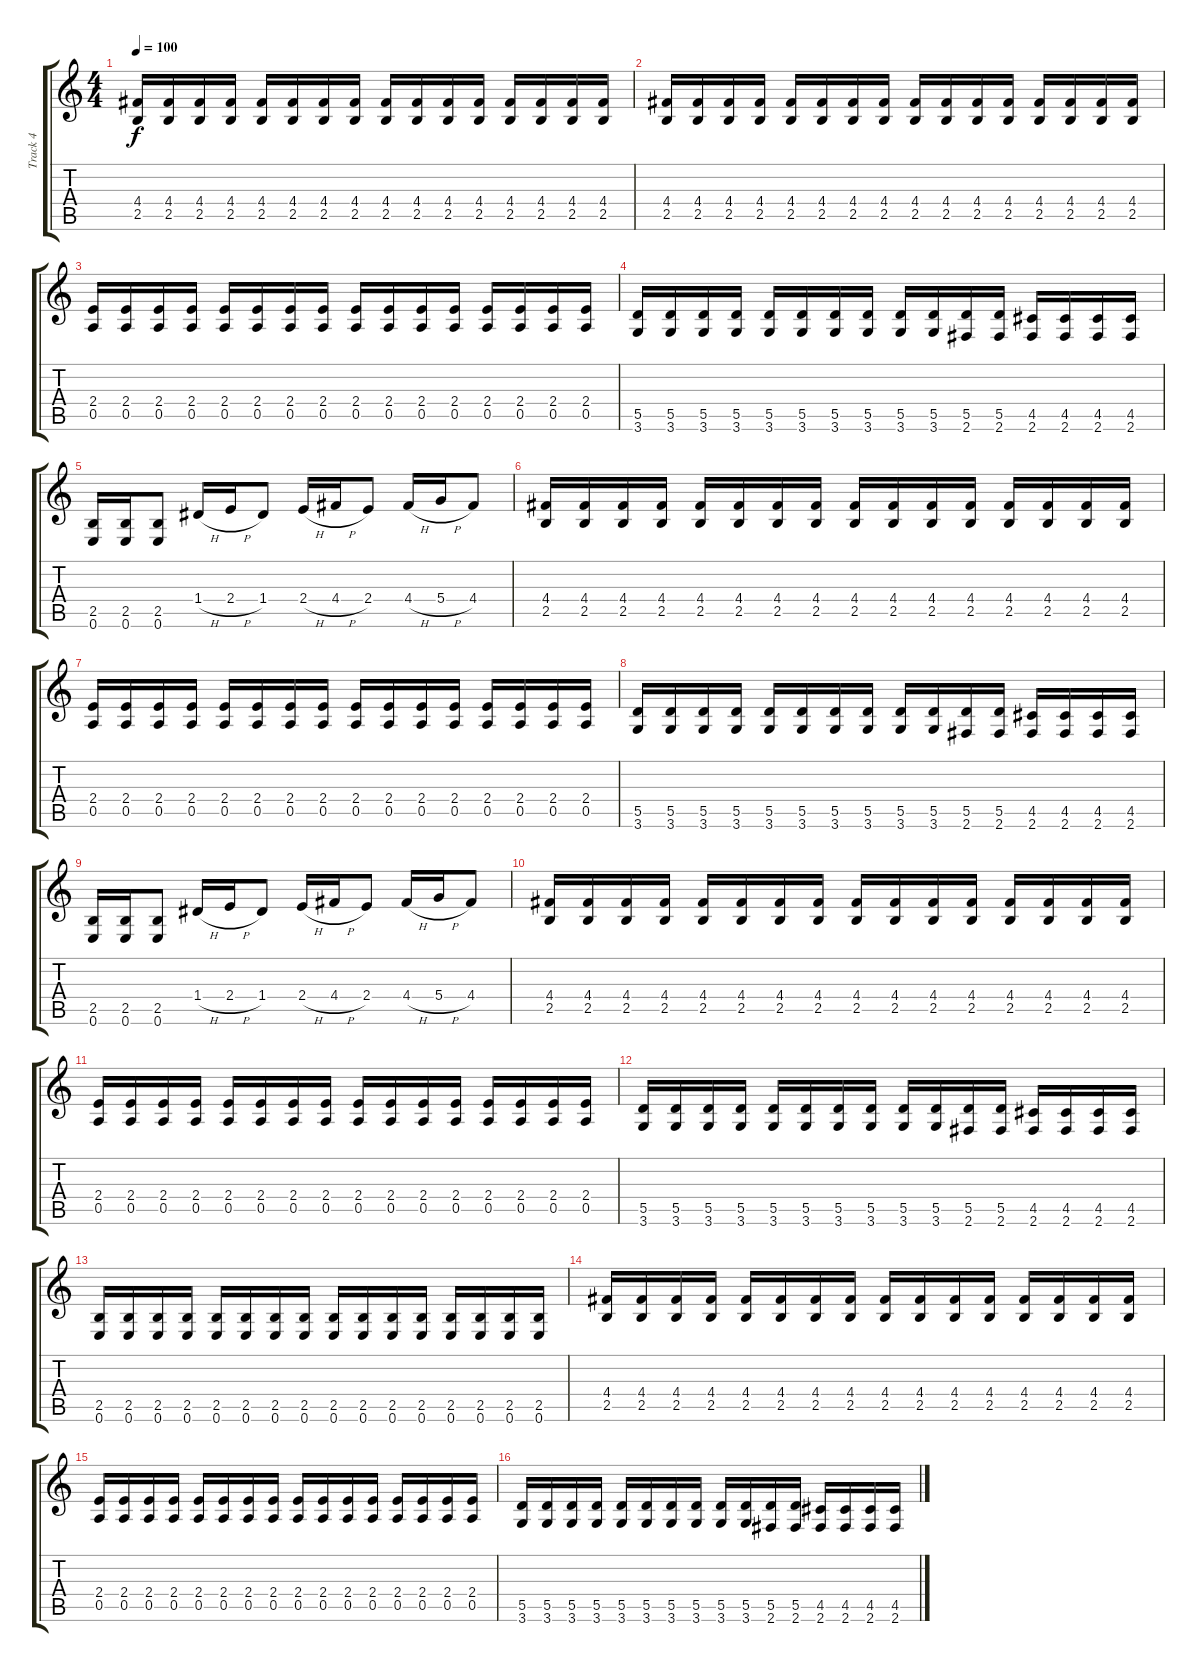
\track ("Track 4" "Track 4") {instrument acousticguitarnylon}
\staff {score tabs}
\tuning (E4 B3 G3 D3 A2 E2) {hide}
\ts (4 4)
\tempo 100
\clef g2
\ks c
(4.4 2.5).16{dy f} (4.4 2.5).16 (4.4 2.5).16 (4.4 2.5).16 (4.4 2.5).16 (4.4 2.5).16 (4.4 2.5).16 (4.4 2.5).16 (4.4 2.5).16 (4.4 2.5).16 (4.4 2.5).16 (4.4 2.5).16 (4.4 2.5).16 (4.4 2.5).16 (4.4 2.5).16 (4.4 2.5).16 |
(4.4 2.5).16 (4.4 2.5).16 (4.4 2.5).16 (4.4 2.5).16 (4.4 2.5).16 (4.4 2.5).16 (4.4 2.5).16 (4.4 2.5).16 (4.4 2.5).16 (4.4 2.5).16 (4.4 2.5).16 (4.4 2.5).16 (4.4 2.5).16 (4.4 2.5).16 (4.4 2.5).16 (4.4 2.5).16 |
(2.4 0.5).16 (2.4 0.5).16 (2.4 0.5).16 (2.4 0.5).16 (2.4 0.5).16 (2.4 0.5).16 (2.4 0.5).16 (2.4 0.5).16 (2.4 0.5).16 (2.4 0.5).16 (2.4 0.5).16 (2.4 0.5).16 (2.4 0.5).16 (2.4 0.5).16 (2.4 0.5).16 (2.4 0.5).16 |
(5.5 3.6).16 (5.5 3.6).16 (5.5 3.6).16 (5.5 3.6).16 (5.5 3.6).16 (5.5 3.6).16 (5.5 3.6).16 (5.5 3.6).16 (5.5 3.6).16 (5.5 3.6).16 (5.5 2.6).16 (5.5 2.6).16 (4.5 2.6).16 (4.5 2.6).16 (4.5 2.6).16 (4.5 2.6).16 |
(2.5 0.6).16{instrument overdrivenguitar} (2.5 0.6).16 (2.5 0.6).8 1.4{h}.16 2.4{h}.16 1.4.8 2.4{h}.16 4.4{h}.16 2.4.8 4.4{h}.16 5.4{h}.16 4.4.8 |
(4.4 2.5).16 (4.4 2.5).16 (4.4 2.5).16 (4.4 2.5).16 (4.4 2.5).16 (4.4 2.5).16 (4.4 2.5).16 (4.4 2.5).16 (4.4 2.5).16 (4.4 2.5).16 (4.4 2.5).16 (4.4 2.5).16 (4.4 2.5).16 (4.4 2.5).16 (4.4 2.5).16 (4.4 2.5).16 |
(2.4 0.5).16 (2.4 0.5).16 (2.4 0.5).16 (2.4 0.5).16 (2.4 0.5).16 (2.4 0.5).16 (2.4 0.5).16 (2.4 0.5).16 (2.4 0.5).16 (2.4 0.5).16 (2.4 0.5).16 (2.4 0.5).16 (2.4 0.5).16 (2.4 0.5).16 (2.4 0.5).16 (2.4 0.5).16 |
(5.5 3.6).16 (5.5 3.6).16 (5.5 3.6).16 (5.5 3.6).16 (5.5 3.6).16 (5.5 3.6).16 (5.5 3.6).16 (5.5 3.6).16 (5.5 3.6).16 (5.5 3.6).16 (5.5 2.6).16 (5.5 2.6).16 (4.5 2.6).16 (4.5 2.6).16 (4.5 2.6).16 (4.5 2.6).16 |
(2.5 0.6).16{instrument overdrivenguitar} (2.5 0.6).16 (2.5 0.6).8 1.4{h}.16 2.4{h}.16 1.4.8 2.4{h}.16 4.4{h}.16 2.4.8 4.4{h}.16 5.4{h}.16 4.4.8 |
(4.4 2.5).16{instrument overdrivenguitar} (4.4 2.5).16 (4.4 2.5).16 (4.4 2.5).16 (4.4 2.5).16 (4.4 2.5).16 (4.4 2.5).16 (4.4 2.5).16 (4.4 2.5).16 (4.4 2.5).16 (4.4 2.5).16 (4.4 2.5).16 (4.4 2.5).16 (4.4 2.5).16 (4.4 2.5).16 (4.4 2.5).16 |
(2.4 0.5).16 (2.4 0.5).16 (2.4 0.5).16 (2.4 0.5).16 (2.4 0.5).16 (2.4 0.5).16 (2.4 0.5).16 (2.4 0.5).16 (2.4 0.5).16 (2.4 0.5).16 (2.4 0.5).16 (2.4 0.5).16 (2.4 0.5).16 (2.4 0.5).16 (2.4 0.5).16 (2.4 0.5).16 |
(5.5 3.6).16 (5.5 3.6).16 (5.5 3.6).16 (5.5 3.6).16 (5.5 3.6).16 (5.5 3.6).16 (5.5 3.6).16 (5.5 3.6).16 (5.5 3.6).16 (5.5 3.6).16 (5.5 2.6).16 (5.5 2.6).16 (4.5 2.6).16 (4.5 2.6).16 (4.5 2.6).16 (4.5 2.6).16 |
(2.5 0.6).16{instrument overdrivenguitar} (2.5 0.6).16 (2.5 0.6).16 (2.5 0.6).16 (2.5 0.6).16 (2.5 0.6).16 (2.5 0.6).16 (2.5 0.6).16 (2.5 0.6).16 (2.5 0.6).16 (2.5 0.6).16 (2.5 0.6).16 (2.5 0.6).16 (2.5 0.6).16 (2.5 0.6).16 (2.5 0.6).16 |
(4.4 2.5).16{instrument overdrivenguitar} (4.4 2.5).16 (4.4 2.5).16 (4.4 2.5).16 (4.4 2.5).16 (4.4 2.5).16 (4.4 2.5).16 (4.4 2.5).16 (4.4 2.5).16 (4.4 2.5).16 (4.4 2.5).16 (4.4 2.5).16 (4.4 2.5).16 (4.4 2.5).16 (4.4 2.5).16 (4.4 2.5).16 |
(2.4 0.5).16 (2.4 0.5).16 (2.4 0.5).16 (2.4 0.5).16 (2.4 0.5).16 (2.4 0.5).16 (2.4 0.5).16 (2.4 0.5).16 (2.4 0.5).16 (2.4 0.5).16 (2.4 0.5).16 (2.4 0.5).16 (2.4 0.5).16 (2.4 0.5).16 (2.4 0.5).16 (2.4 0.5).16 |
(5.5 3.6).16 (5.5 3.6).16 (5.5 3.6).16 (5.5 3.6).16 (5.5 3.6).16 (5.5 3.6).16 (5.5 3.6).16 (5.5 3.6).16 (5.5 3.6).16 (5.5 3.6).16 (5.5 2.6).16 (5.5 2.6).16 (4.5 2.6).16 (4.5 2.6).16 (4.5 2.6).16 (4.5 2.6).16
